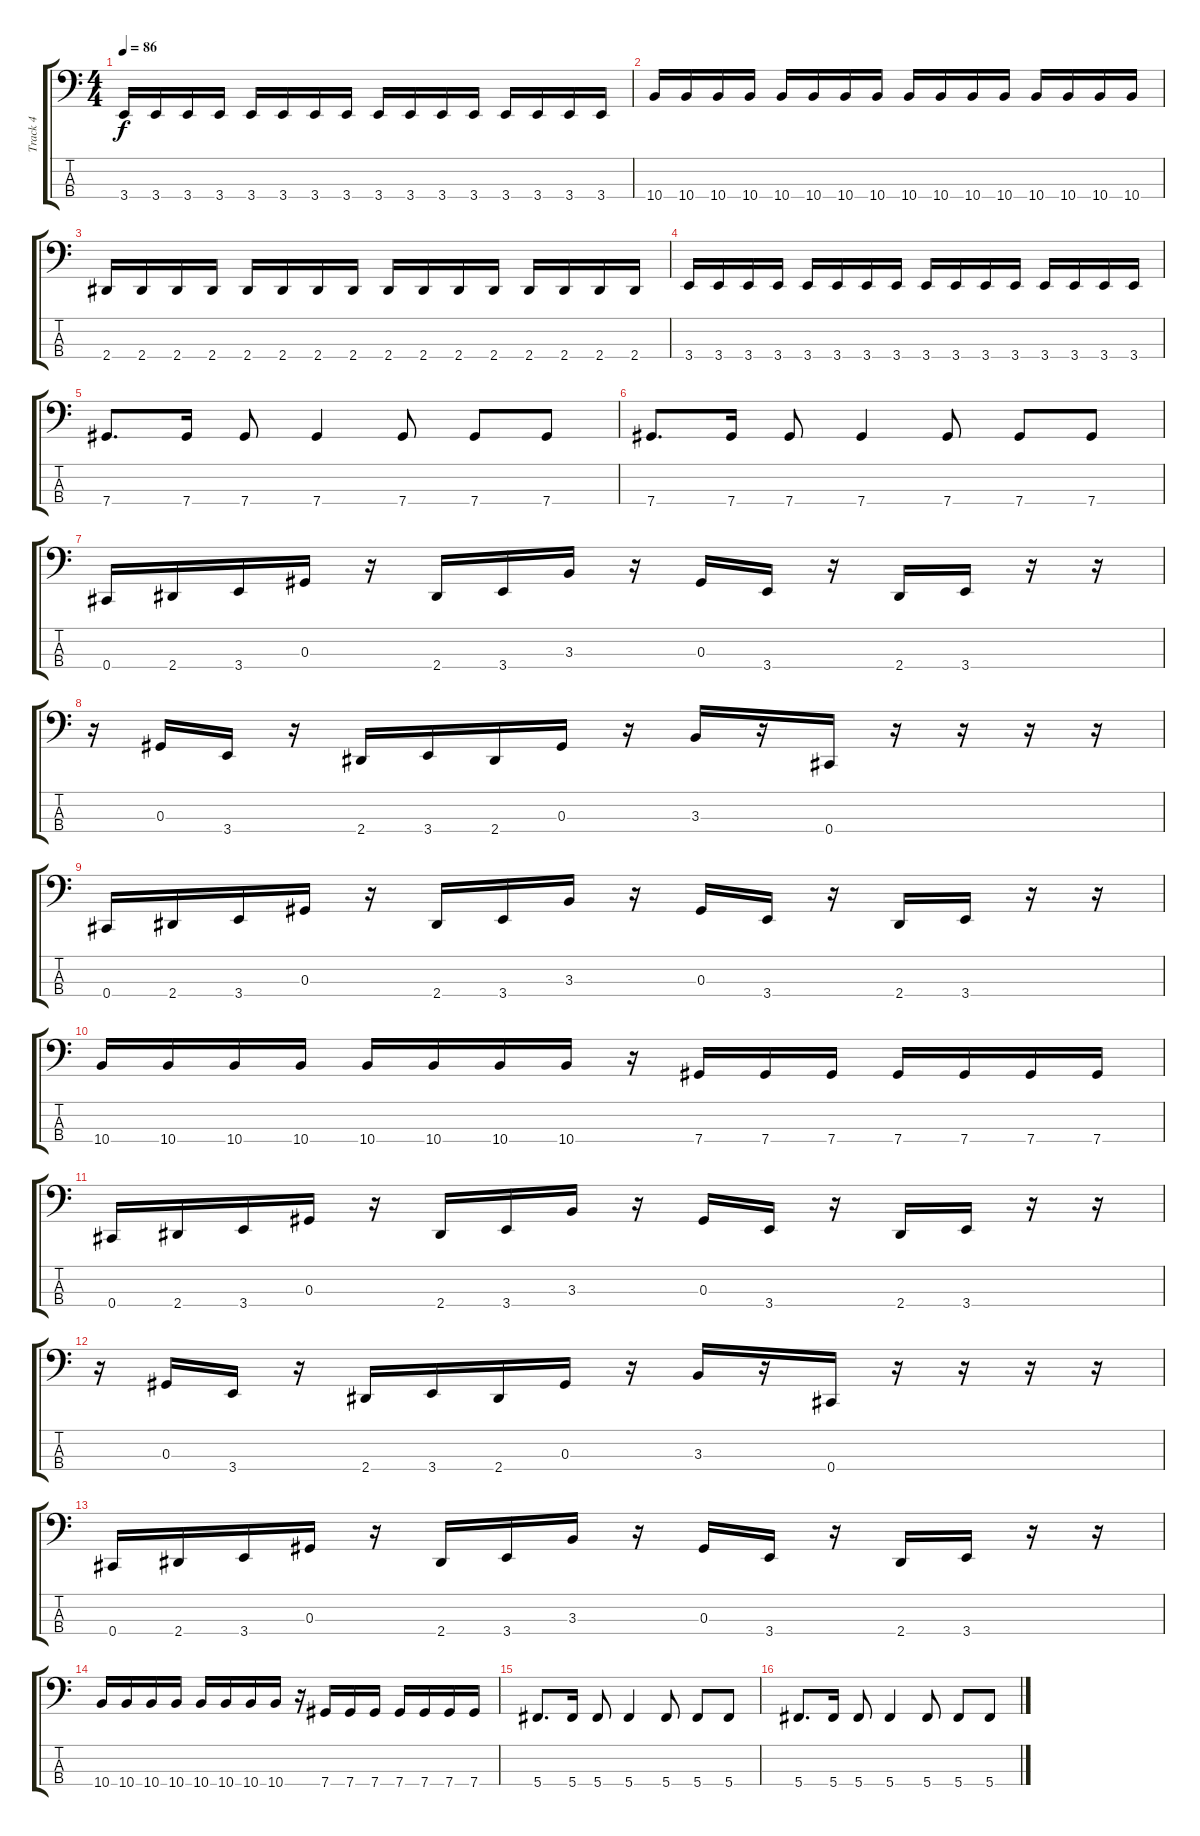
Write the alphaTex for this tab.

\track ("Track 4" "Track 4") {instrument electricbasspick}
\staff {score tabs}
\tuning (Gb2 Db2 Ab1 Db1) {hide}
\ts (4 4)
\tempo 86
\clef f4
\ks c
3.4.16{dy f} 3.4.16 3.4.16 3.4.16 3.4.16 3.4.16 3.4.16 3.4.16 3.4.16 3.4.16 3.4.16 3.4.16 3.4.16 3.4.16 3.4.16 3.4.16 |
10.4.16 10.4.16 10.4.16 10.4.16 10.4.16 10.4.16 10.4.16 10.4.16 10.4.16 10.4.16 10.4.16 10.4.16 10.4.16 10.4.16 10.4.16 10.4.16 |
2.4.16 2.4.16 2.4.16 2.4.16 2.4.16 2.4.16 2.4.16 2.4.16 2.4.16 2.4.16 2.4.16 2.4.16 2.4.16 2.4.16 2.4.16 2.4.16 |
3.4.16 3.4.16 3.4.16 3.4.16 3.4.16 3.4.16 3.4.16 3.4.16 3.4.16 3.4.16 3.4.16 3.4.16 3.4.16 3.4.16 3.4.16 3.4.16 |
7.4.8{d} 7.4.16 7.4.8 7.4.4 7.4.8 7.4.8 7.4.8 |
7.4.8{d} 7.4.16 7.4.8 7.4.4 7.4.8 7.4.8 7.4.8 |
0.4.16 2.4.16 3.4.16 0.3.16 r.16 2.4.16 3.4.16 3.3.16 r.16 0.3.16 3.4.16 r.16 2.4.16 3.4.16 r.16 r.16 |
r.16 0.3.16 3.4.16 r.16 2.4.16 3.4.16 2.4.16 0.3.16 r.16 3.3.16 r.16 0.4.16 r.16 r.16 r.16 r.16 |
0.4.16 2.4.16 3.4.16 0.3.16 r.16 2.4.16 3.4.16 3.3.16 r.16 0.3.16 3.4.16 r.16 2.4.16 3.4.16 r.16 r.16 |
10.4.16 10.4.16 10.4.16 10.4.16 10.4.16 10.4.16 10.4.16 10.4.16 r.16 7.4.16 7.4.16 7.4.16 7.4.16 7.4.16 7.4.16 7.4.16 |
0.4.16 2.4.16 3.4.16 0.3.16 r.16 2.4.16 3.4.16 3.3.16 r.16 0.3.16 3.4.16 r.16 2.4.16 3.4.16 r.16 r.16 |
r.16 0.3.16 3.4.16 r.16 2.4.16 3.4.16 2.4.16 0.3.16 r.16 3.3.16 r.16 0.4.16 r.16 r.16 r.16 r.16 |
0.4.16 2.4.16 3.4.16 0.3.16 r.16 2.4.16 3.4.16 3.3.16 r.16 0.3.16 3.4.16 r.16 2.4.16 3.4.16 r.16 r.16 |
10.4.16 10.4.16 10.4.16 10.4.16 10.4.16 10.4.16 10.4.16 10.4.16 r.16 7.4.16 7.4.16 7.4.16 7.4.16 7.4.16 7.4.16 7.4.16 |
5.4.8{d} 5.4.16 5.4.8 5.4.4 5.4.8 5.4.8 5.4.8 |
5.4.8{d} 5.4.16 5.4.8 5.4.4 5.4.8 5.4.8 5.4.8
